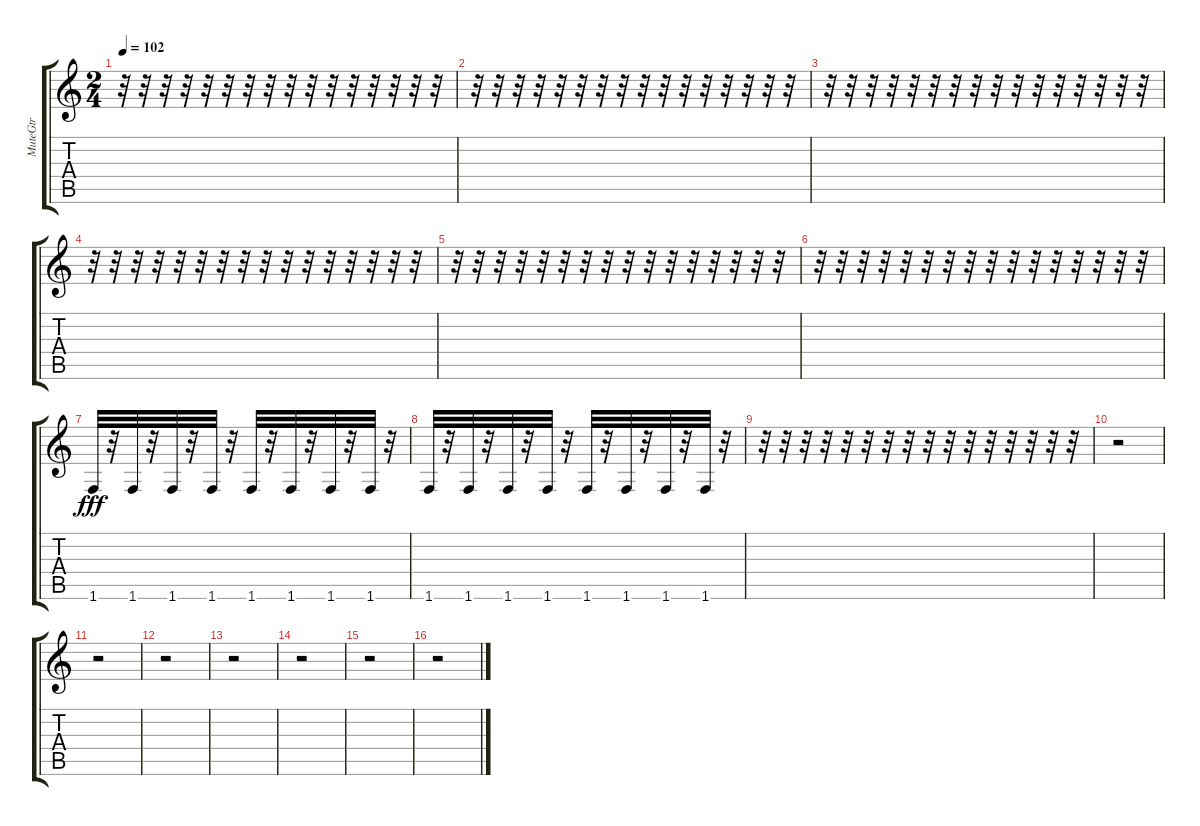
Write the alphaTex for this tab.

\track ("MuteGtr" "MuteGtr") {instrument distortionguitar}
\staff {score tabs}
\tuning (E4 B3 G3 D3 A2 E2) {hide}
\ts (2 4)
\tempo 102
\clef g2
\ks c
r.32{dy fff} r.32 r.32 r.32 r.32 r.32 r.32 r.32 r.32 r.32 r.32 r.32 r.32 r.32 r.32 r.32 |
r.32 r.32 r.32 r.32 r.32 r.32 r.32 r.32 r.32 r.32 r.32 r.32 r.32 r.32 r.32 r.32 |
r.32 r.32 r.32 r.32 r.32 r.32 r.32 r.32 r.32 r.32 r.32 r.32 r.32 r.32 r.32 r.32 |
r.32 r.32 r.32 r.32 r.32 r.32 r.32 r.32 r.32 r.32 r.32 r.32 r.32 r.32 r.32 r.32 |
r.32 r.32 r.32 r.32 r.32 r.32 r.32 r.32 r.32 r.32 r.32 r.32 r.32 r.32 r.32 r.32 |
r.32 r.32 r.32 r.32 r.32 r.32 r.32 r.32 r.32 r.32 r.32 r.32 r.32 r.32 r.32 r.32 |
1.6.32 r.32 1.6.32 r.32 1.6.32 r.32 1.6.32 r.32 1.6.32 r.32 1.6.32 r.32 1.6.32 r.32 1.6.32 r.32 |
1.6.32 r.32 1.6.32 r.32 1.6.32 r.32 1.6.32 r.32 1.6.32 r.32 1.6.32 r.32 1.6.32 r.32 1.6.32 r.32 |
r.32 r.32 r.32 r.32 r.32 r.32 r.32 r.32 r.32 r.32 r.32 r.32 r.32 r.32 r.32 r.32 |
r.2 |
r.2 |
r.2 |
r.2 |
r.2 |
r.2 |
r.2
